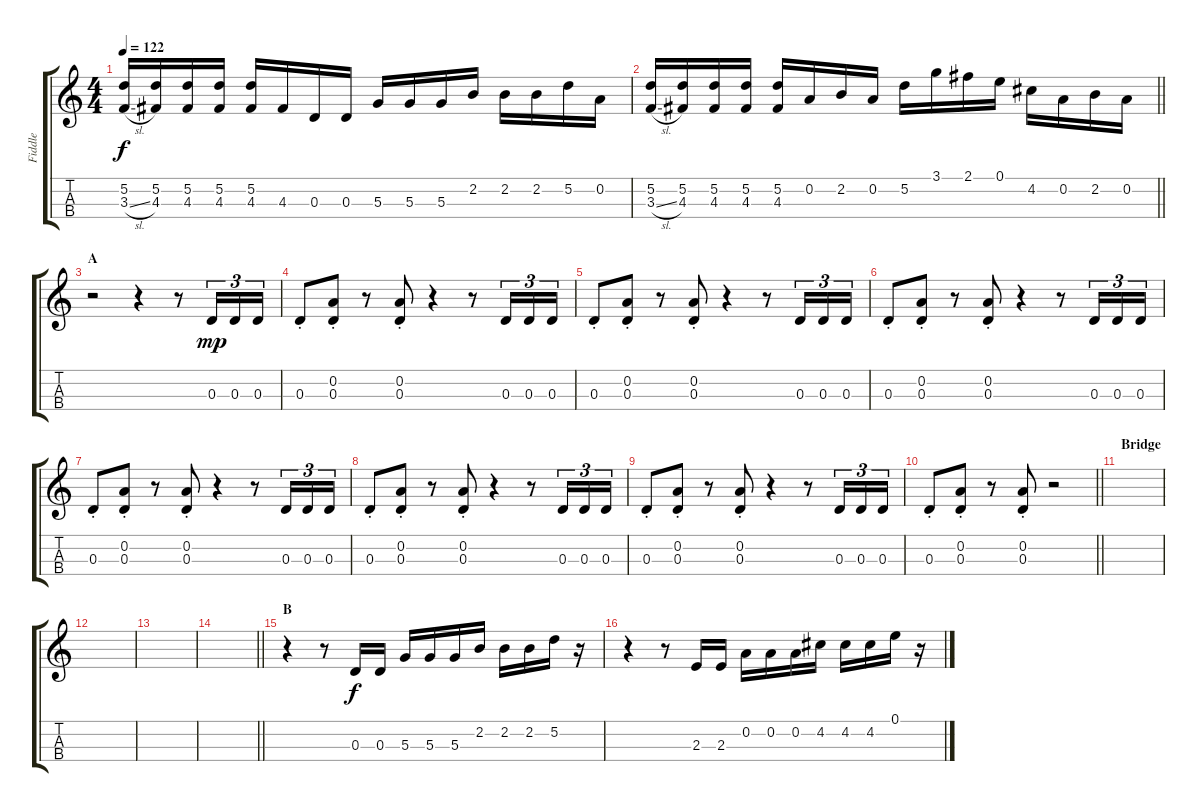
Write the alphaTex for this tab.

\track ("Fiddle" "Fiddle") {instrument fiddle}
\staff {score tabs}
\tuning (E5 A4 D4 G3) {hide}
\ts (4 4)
\tempo 122
\clef g2
\ks c
(5.2 3.3{sl}).16{dy f} (5.2 4.3).16 (5.2 4.3).16 (5.2 4.3).16 (5.2 4.3).16 4.3.16 0.3.16 0.3.16 5.3.16 5.3.16 5.3.16 2.2.16 2.2.16 2.2.16 5.2.16 0.2.16 |
\barLineRight lightlight
(5.2 3.3{sl}).16 (5.2 4.3).16 (5.2 4.3).16 (5.2 4.3).16 (5.2 4.3).16 0.2.16 2.2.16 0.2.16 5.2.16 3.1.16 2.1.16 0.1.16 4.2.16 0.2.16 2.2.16 0.2.16 |
\section ("" "A")
r.2 r.4 r.8 0.3.16{tu (3 2) dy mp} 0.3.16{tu (3 2)} 0.3.16{tu (3 2)} |
0.3{st}.8 (0.2{st} 0.3{st}).8 r.8 (0.2{st} 0.3{st}).8 r.4 r.8 0.3.16{tu (3 2)} 0.3.16{tu (3 2)} 0.3.16{tu (3 2)} |
0.3{st}.8 (0.2{st} 0.3{st}).8 r.8 (0.2{st} 0.3{st}).8 r.4 r.8 0.3.16{tu (3 2)} 0.3.16{tu (3 2)} 0.3.16{tu (3 2)} |
0.3{st}.8 (0.2{st} 0.3{st}).8 r.8 (0.2{st} 0.3{st}).8 r.4 r.8 0.3.16{tu (3 2)} 0.3.16{tu (3 2)} 0.3.16{tu (3 2)} |
0.3{st}.8 (0.2{st} 0.3{st}).8 r.8 (0.2{st} 0.3{st}).8 r.4 r.8 0.3.16{tu (3 2)} 0.3.16{tu (3 2)} 0.3.16{tu (3 2)} |
0.3{st}.8 (0.2{st} 0.3{st}).8 r.8 (0.2{st} 0.3{st}).8 r.4 r.8 0.3.16{tu (3 2)} 0.3.16{tu (3 2)} 0.3.16{tu (3 2)} |
0.3{st}.8 (0.2{st} 0.3{st}).8 r.8 (0.2{st} 0.3{st}).8 r.4 r.8 0.3.16{tu (3 2)} 0.3.16{tu (3 2)} 0.3.16{tu (3 2)} |
\barLineRight lightlight
0.3{st}.8 (0.2{st} 0.3{st}).8 r.8 (0.2{st} 0.3{st}).8 r.2 |
\section ("" "Bridge")
|
|
|
\barLineRight lightlight
|
\section ("" "B")
r.4 r.8 0.3.16{dy f} 0.3.16 5.3.16 5.3.16 5.3.16 2.2.16 2.2.16 2.2.16 5.2.16 r.16 |
r.4 r.8 2.3.16 2.3.16 0.2.16 0.2.16 0.2.16 4.2.16 4.2.16 4.2.16 0.1.16 r.16
